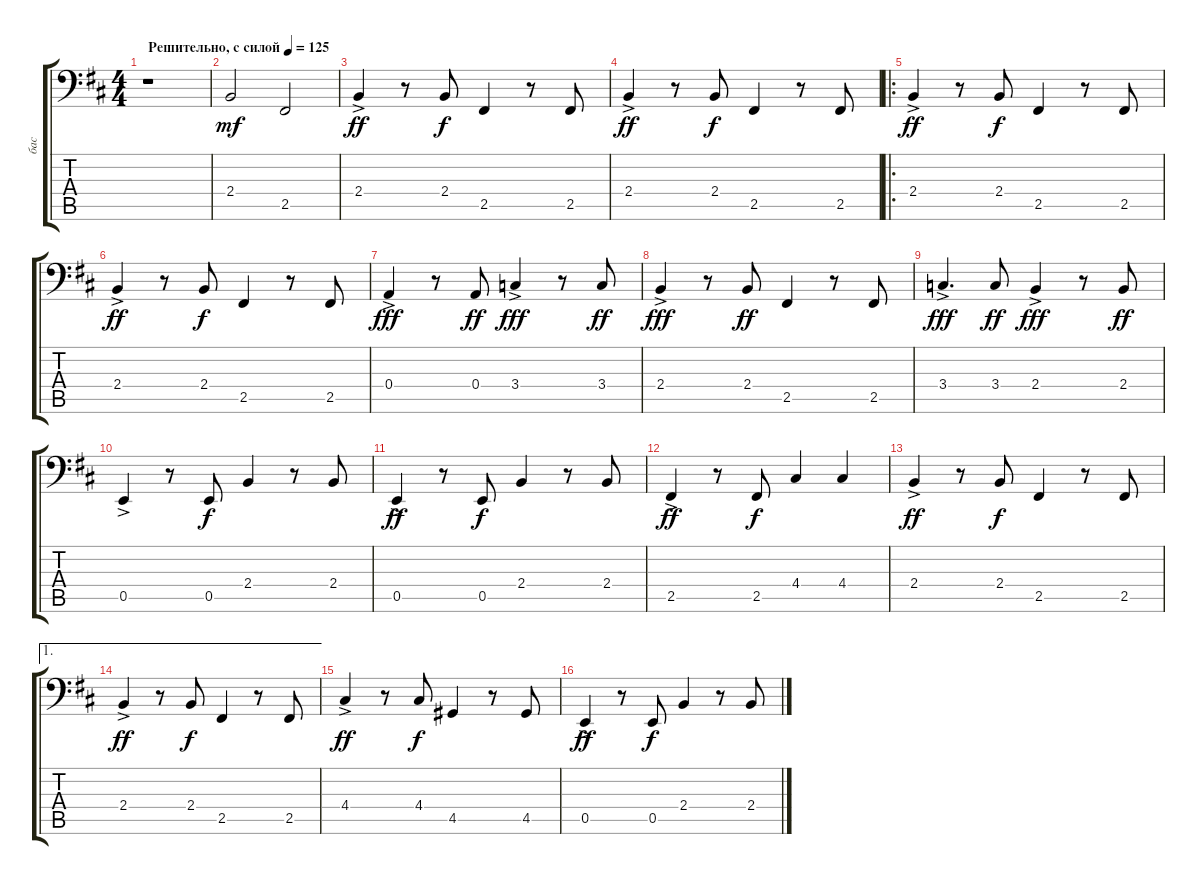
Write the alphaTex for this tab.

\track ("бас" "бас") {instrument electricbasspick}
\staff {score tabs}
\tuning (C3 G2 D2 A1 E1 B0) {hide}
\ts (4 4)
\tempo (125 "Решительно, с силой")
\clef f4
\ks bminor
r.1{dy mf instrument electricbasspick} |
2.4.2 2.5.2 |
2.4{ac}.4{dy ff} r.8 2.4.8{dy f} 2.5.4 r.8 2.5.8 |
2.4{ac}.4{dy ff} r.8 2.4.8{dy f} 2.5.4 r.8 2.5.8 |
\ro
2.4{ac}.4{dy ff} r.8 2.4.8{dy f} 2.5.4 r.8 2.5.8 |
2.4{ac}.4{dy ff} r.8 2.4.8{dy f} 2.5.4 r.8 2.5.8 |
0.4{ac}.4{dy fff} r.8 0.4.8{dy ff} 3.4{ac}.4{dy fff} r.8 3.4.8{dy ff} |
2.4{ac}.4{dy fff} r.8 2.4.8{dy ff} 2.5.4 r.8 2.5.8 |
3.4{ac}.4{d dy fff} 3.4.8{dy ff} 2.4{ac}.4{dy fff} r.8 2.4.8{dy ff} |
0.5{ac}.4 r.8 0.5.8{dy f} 2.4.4 r.8 2.4.8 |
0.5{ac}.4{dy ff} r.8 0.5.8{dy f} 2.4.4 r.8 2.4.8 |
2.5{ac}.4{dy ff} r.8 2.5.8{dy f} 4.4.4 4.4.4 |
2.4{ac}.4{dy ff} r.8 2.4.8{dy f} 2.5.4 r.8 2.5.8 |
\ae 1
2.4{ac}.4{dy ff} r.8 2.4.8{dy f} 2.5.4 r.8 2.5.8 |
4.4{ac}.4{dy ff} r.8 4.4.8{dy f} 4.5.4 r.8 4.5.8 |
0.5{ac}.4{dy ff} r.8 0.5.8{dy f} 2.4.4 r.8 2.4.8
